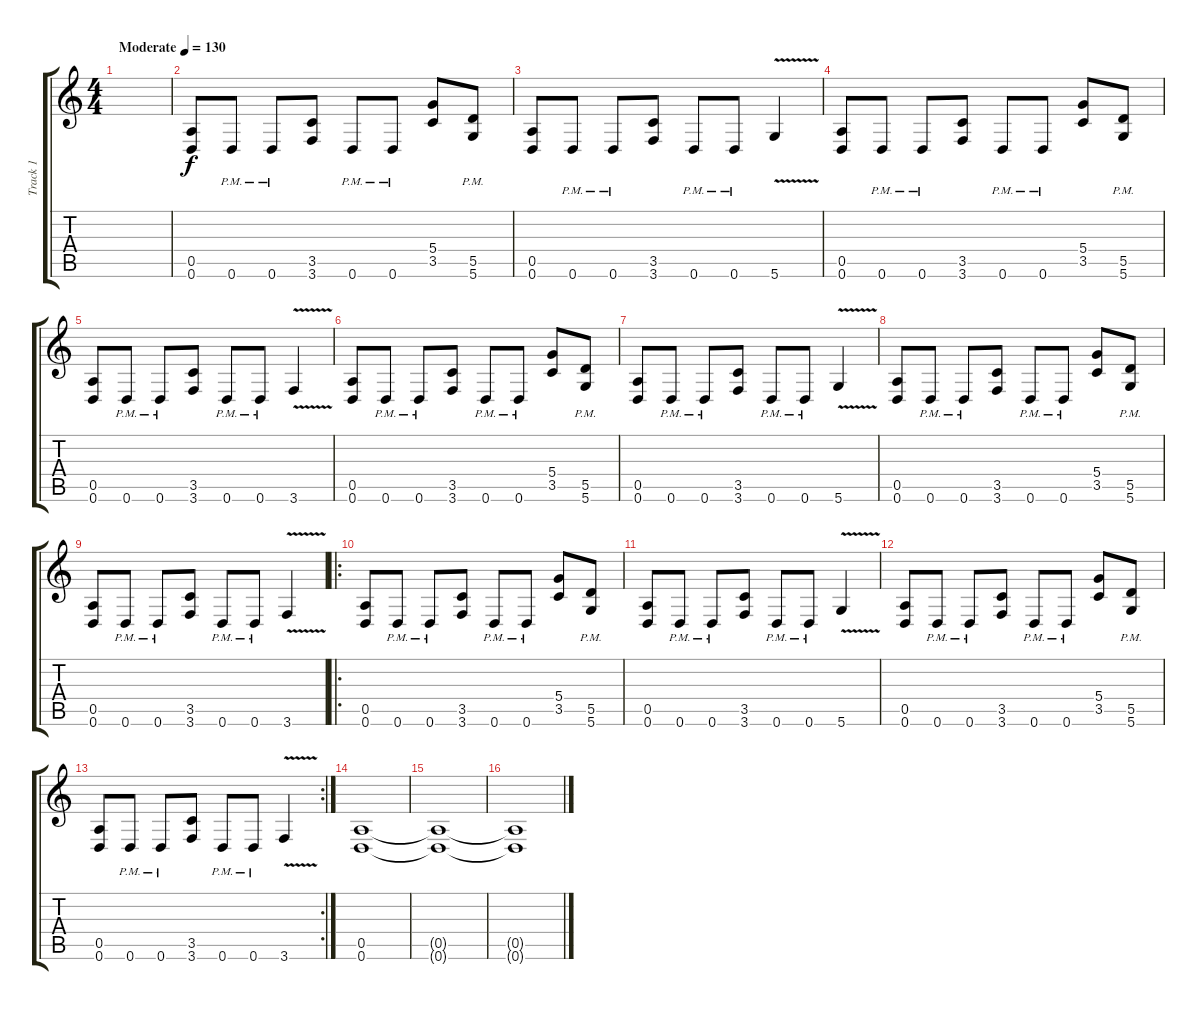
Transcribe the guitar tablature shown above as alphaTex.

\track ("Track 1" "Track 1") {instrument distortionguitar}
\staff {score tabs}
\tuning (E4 B3 G3 D3 A2 D2) {hide}
\ts (4 4)
\tempo (130 "Moderate")
\clef g2
\ks c
|
(0.5 0.6).8 0.6{pm}.8 0.6{pm}.8 (3.5 3.6).8 0.6{pm}.8 0.6{pm}.8 (5.4 3.5).8 (5.5 5.6{pm}).8 |
(0.5 0.6).8 0.6{pm}.8 0.6{pm}.8 (3.5 3.6).8 0.6{pm}.8 0.6{pm}.8 5.6{v}.4 |
(0.5 0.6).8 0.6{pm}.8 0.6{pm}.8 (3.5 3.6).8 0.6{pm}.8 0.6{pm}.8 (5.4 3.5).8 (5.5 5.6{pm}).8 |
(0.5 0.6).8 0.6{pm}.8 0.6{pm}.8 (3.5 3.6).8 0.6{pm}.8 0.6{pm}.8 3.6{v}.4 |
(0.5 0.6).8 0.6{pm}.8 0.6{pm}.8 (3.5 3.6).8 0.6{pm}.8 0.6{pm}.8 (5.4 3.5).8 (5.5 5.6{pm}).8 |
(0.5 0.6).8 0.6{pm}.8 0.6{pm}.8 (3.5 3.6).8 0.6{pm}.8 0.6{pm}.8 5.6{v}.4 |
(0.5 0.6).8 0.6{pm}.8 0.6{pm}.8 (3.5 3.6).8 0.6{pm}.8 0.6{pm}.8 (5.4 3.5).8 (5.5 5.6{pm}).8 |
(0.5 0.6).8 0.6{pm}.8 0.6{pm}.8 (3.5 3.6).8 0.6{pm}.8 0.6{pm}.8 3.6{v}.4 |
\ro
(0.5 0.6).8 0.6{pm}.8 0.6{pm}.8 (3.5 3.6).8 0.6{pm}.8 0.6{pm}.8 (5.4 3.5).8 (5.5 5.6{pm}).8 |
(0.5 0.6).8 0.6{pm}.8 0.6{pm}.8 (3.5 3.6).8 0.6{pm}.8 0.6{pm}.8 5.6{v}.4 |
(0.5 0.6).8 0.6{pm}.8 0.6{pm}.8 (3.5 3.6).8 0.6{pm}.8 0.6{pm}.8 (5.4 3.5).8 (5.5 5.6{pm}).8 |
\rc 2
(0.5 0.6).8 0.6{pm}.8 0.6{pm}.8 (3.5 3.6).8 0.6{pm}.8 0.6{pm}.8 3.6{v}.4 |
(0.5 0.6).1 |
(0.5{t} 0.6{t}).1 |
(0.5{t} 0.6{t}).1
